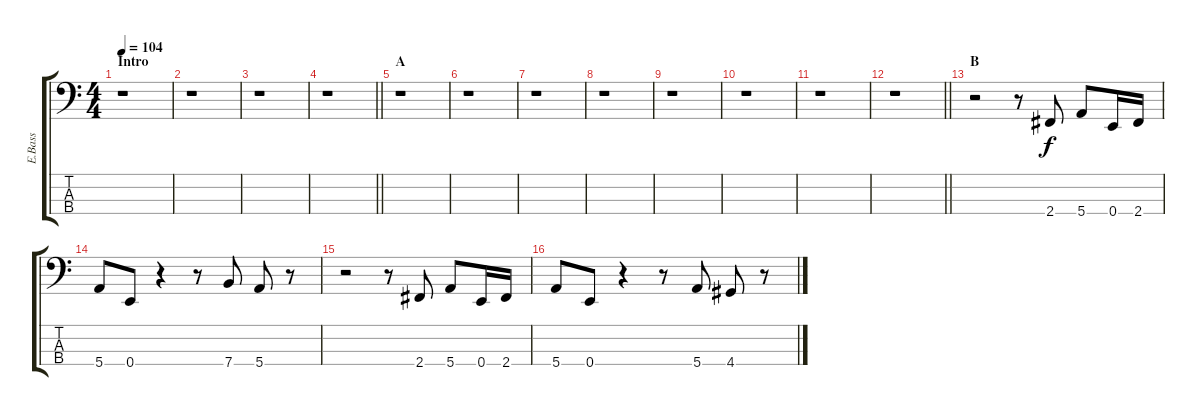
\track ("E.Bass" "E.Bass") {instrument electricbassfinger}
\staff {score tabs}
\tuning (G2 D2 A1 E1) {hide}
\ts (4 4)
\section ("" "Intro")
\tempo 104
\clef f4
\ks c
r.1{dy f instrument electricbassfinger} |
r.1 |
r.1 |
\barLineRight lightlight
r.1 |
\section ("" "A")
r.1 |
r.1 |
r.1 |
r.1 |
r.1 |
r.1 |
r.1 |
\barLineRight lightlight
r.1 |
\section ("" "B")
r.2 r.8 2.4.8 5.4.8 0.4.16 2.4.16 |
5.4.8 0.4.8 r.4 r.8 7.4.8 5.4.8 r.8 |
r.2 r.8 2.4.8 5.4.8 0.4.16 2.4.16 |
5.4.8 0.4.8 r.4 r.8 5.4.8 4.4.8 r.8
